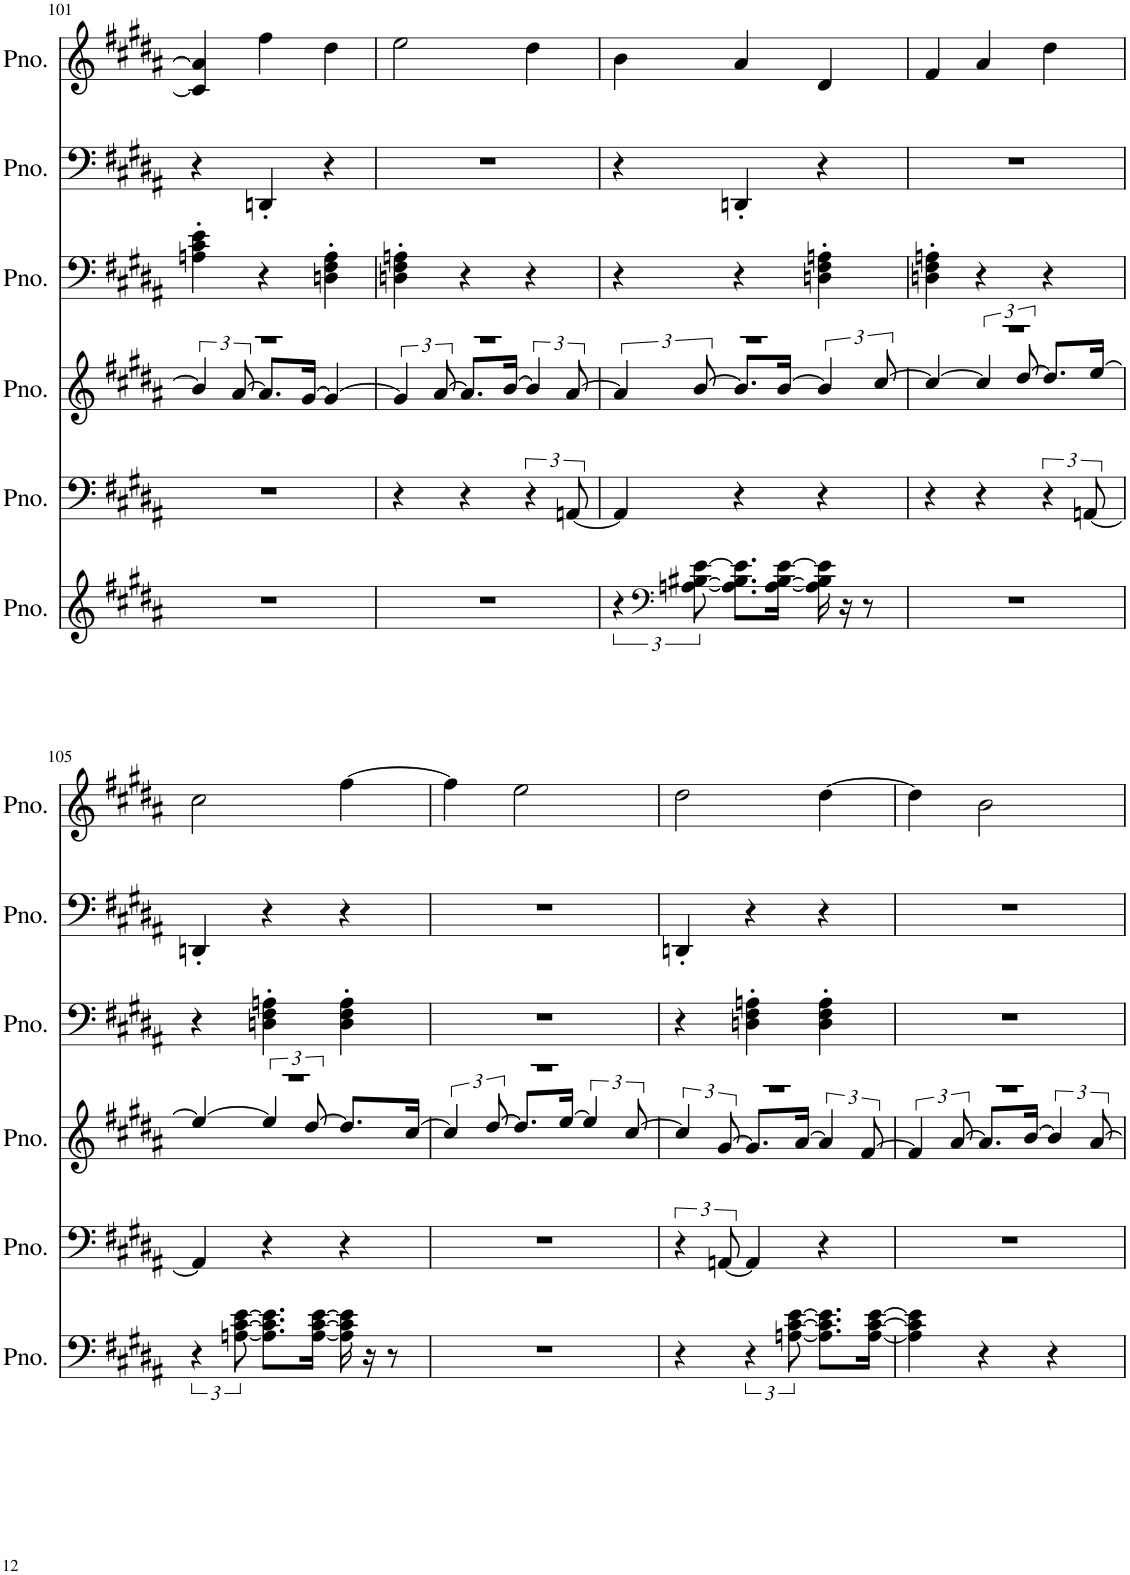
**kern	**kern	**kern	**kern	**kern	**kern
*part6	*part5	*part4	*part3	*part2	*part1
*staff6	*staff5	*staff4	*staff3	*staff2	*staff1
*I"Piano	*I"Piano	*I"Piano	*I"Piano	*I"Piano	*I"Piano
*I'Pno.	*I'Pno.	*I'Pno.	*I'Pno.	*I'Pno.	*I'Pno.
!!LO:PB:g=z
*clefG2	*clefF4	*clefG2	*clefF4	*clefF4	*clefG2
*k[f#c#g#d#a#]	*k[f#c#g#d#a#]	*k[f#c#g#d#a#]	*k[f#c#g#d#a#]	*k[f#c#g#d#a#]	*k[f#c#g#d#a#]
*M3/4	*M3/4	*M3/4	*M3/4	*M3/4	*M3/4
=101	=101	=101	=101	=101	=101
*	*	*^	*	*	*
2.r	2.r	2.r	6b/]	4An\' 4c#\' 4e\'	4r	4c#/] 4a#/]
.	.	.	[12a#/	.	.	.
.	.	.	8.a#/L]	4r	4DDn'/	4ff#\
.	.	.	[16g#/Jk	.	.	.
.	.	.	4g#/_	4Dn\' 4F#\' 4A\'	4r	4dd#\
=102	=102	=102	=102	=102	=102	=102
2.r	4r	2.r	6g#/]	4Dn\' 4F#\' 4An\'	2.r	2ee\
.	.	.	[12a#/	.	.	.
.	4r	.	8.a#/L]	4r	.	.
.	.	.	[16b/Jk	.	.	.
.	6r	.	6b/]	4r	.	4dd#\
.	[12AAn/	.	[12a#/	.	.	.
=103	=103	=103	=103	=103	=103	=103
6r	4AA/]	2.r	6a#/]	4r	4r	4b\
*clefF4	*	*	*	*	*	*
[12An\ [12B#X\ [12e\	.	.	[12b/	.	.	.
8.A\] 8.B#\] 8.e\]L	4r	.	8.b/L]	4r	4DDn'/	4a#/
[16A\ [16B#\ [16e\Jk	.	.	[16b/Jk	.	.	.
16A\] 16B#\] 16e\]	4r	.	6b/]	4Dn\' 4F#\' 4An\'	4r	4d#/
16r	.	.	.	.	.	.
8r	.	.	.	.	.	.
.	.	.	[12cc#/	.	.	.
=104	=104	=104	=104	=104	=104	=104
2.r	4r	2.r	4cc#/_	4Dn\' 4F#\' 4An\'	2.r	4f#/
.	4r	.	6cc#/]	4r	.	4a#/
.	.	.	[12dd#/	.	.	.
.	6r	.	8.dd#/L]	4r	.	4dd#\
.	[12AAn/	.	.	.	.	.
.	.	.	[16ee/Jk	.	.	.
!!LO:LB:g=z
=105	=105	=105	=105	=105	=105	=105
6r	4AA/]	2.r	4ee/_	4r	4DDn'/	2cc#\
[12An\ [12c#\ [12e\	.	.	.	.	.	.
8.A\] 8.c#\] 8.e\]L	4r	.	6ee/]	4Dn\' 4F#\' 4An\'	4r	.
.	.	.	[12dd#/	.	.	.
[16A\ [16c#\ [16e\Jk	.	.	.	.	.	.
16A\] 16c#\] 16e\]	4r	.	8.dd#/L]	4D\' 4F#\' 4A\'	4r	[4ff#\
16r	.	.	.	.	.	.
8r	.	.	.	.	.	.
.	.	.	[16cc#/Jk	.	.	.
=106	=106	=106	=106	=106	=106	=106
2.r	2.r	2.r	6cc#/]	2.r	2.r	4ff#\]
.	.	.	[12dd#/	.	.	.
.	.	.	8.dd#/L]	.	.	2ee\
.	.	.	[16ee/Jk	.	.	.
.	.	.	6ee/]	.	.	.
.	.	.	[12cc#/	.	.	.
=107	=107	=107	=107	=107	=107	=107
4r	6r	2.r	6cc#/]	4r	4DDn'/	2dd#\
.	[12AAn/	.	[12g#/	.	.	.
6r	4AA/]	.	8.g#/L]	4Dn\' 4F#\' 4An\'	4r	.
[12An\ [12c#\ [12e\	.	.	.	.	.	.
.	.	.	[16a#/Jk	.	.	.
8.A\] 8.c#\] 8.e\]L	4r	.	6a#/]	4D\' 4F#\' 4A\'	4r	[4dd#\
.	.	.	[12f#/	.	.	.
[16A\ [16c#\ [16e\Jk	.	.	.	.	.	.
=108	=108	=108	=108	=108	=108	=108
4A\] 4c#\] 4e\]	2.r	2.r	6f#/]	2.r	2.r	4dd#\]
.	.	.	[12a#/	.	.	.
4r	.	.	8.a#/L]	.	.	2b\
.	.	.	[16b/Jk	.	.	.
4r	.	.	6b/]	.	.	.
.	.	.	[12a#/	.	.	.
*	*	*v	*v	*	*	*
=	=	=	=	=	=
*-	*-	*-	*-	*-	*-
